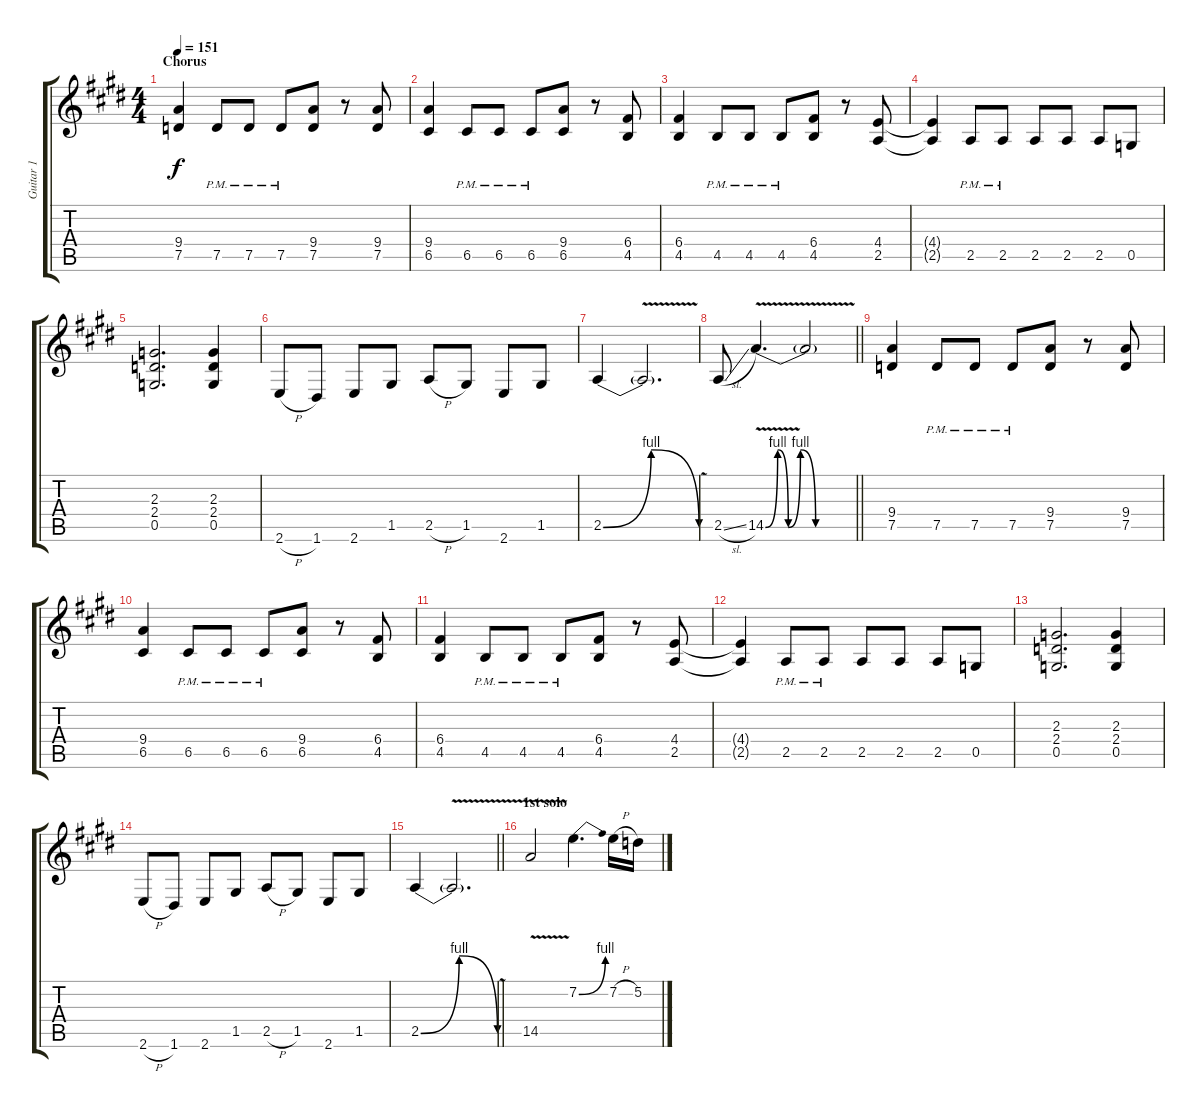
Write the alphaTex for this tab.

\track ("Guitar 1" "Guitar 1") {instrument overdrivenguitar}
\staff {score tabs}
\tuning (D4 A3 F3 C3 G2 D2) {hide}
\ts (4 4)
\section ("" "Chorus")
\tempo 151
\clef g2
\ks e
(9.4 7.5).4{dy f} 7.5{pm}.8 7.5{pm}.8 7.5{pm}.8 (9.4 7.5).8 r.8 (9.4 7.5).8 |
(9.4 6.5).4 6.5{pm}.8 6.5{pm}.8 6.5{pm}.8 (9.4 6.5).8 r.8 (6.4 4.5).8 |
(6.4 4.5).4 4.5{pm}.8 4.5{pm}.8 4.5{pm}.8 (6.4 4.5).8 r.8 (4.4 2.5).8 |
(4.4{t} 2.5{t}).4 2.5{pm}.8 2.5{pm}.8 2.5.8 2.5.8 2.5.8 0.5.8 |
(2.3 2.4 0.5).2{d} (2.3 2.4 0.5).4 |
2.6{h}.8 1.6.8 2.6.8 1.5.8 2.5{h}.8 1.5.8 2.6.8 1.5.8 |
2.5{be (bendrelease 0 0 31 4 50 4 60 0)}.4 2.5{v t}.2{d} |
\barLineRight lightlight
2.5{sl}.8 14.5{be (custom 0 0 8 4 15 0 23 4 33 0 49 0 60 0) v}.4{d} 14.5{t}.2 |
(9.4 7.5).4 7.5{pm}.8 7.5{pm}.8 7.5{pm}.8 (9.4 7.5).8 r.8 (9.4 7.5).8 |
(9.4 6.5).4 6.5{pm}.8 6.5{pm}.8 6.5{pm}.8 (9.4 6.5).8 r.8 (6.4 4.5).8 |
(6.4 4.5).4 4.5{pm}.8 4.5{pm}.8 4.5{pm}.8 (6.4 4.5).8 r.8 (4.4 2.5).8 |
(4.4{t} 2.5{t}).4 2.5{pm}.8 2.5{pm}.8 2.5.8 2.5.8 2.5.8 0.5.8 |
(2.3 2.4 0.5).2{d} (2.3 2.4 0.5).4 |
2.6{h}.8 1.6.8 2.6.8 1.5.8 2.5{h}.8 1.5.8 2.6.8 1.5.8 |
\barLineRight lightlight
2.5{be (bendrelease 0 0 31 4 50 4 60 0)}.4 2.5{v t}.2{d} |
\section ("" "1st solo")
14.5{v}.2 7.2{be (bend 0 0 60 4)}.4{d} 7.2{h}.16 5.2.16
